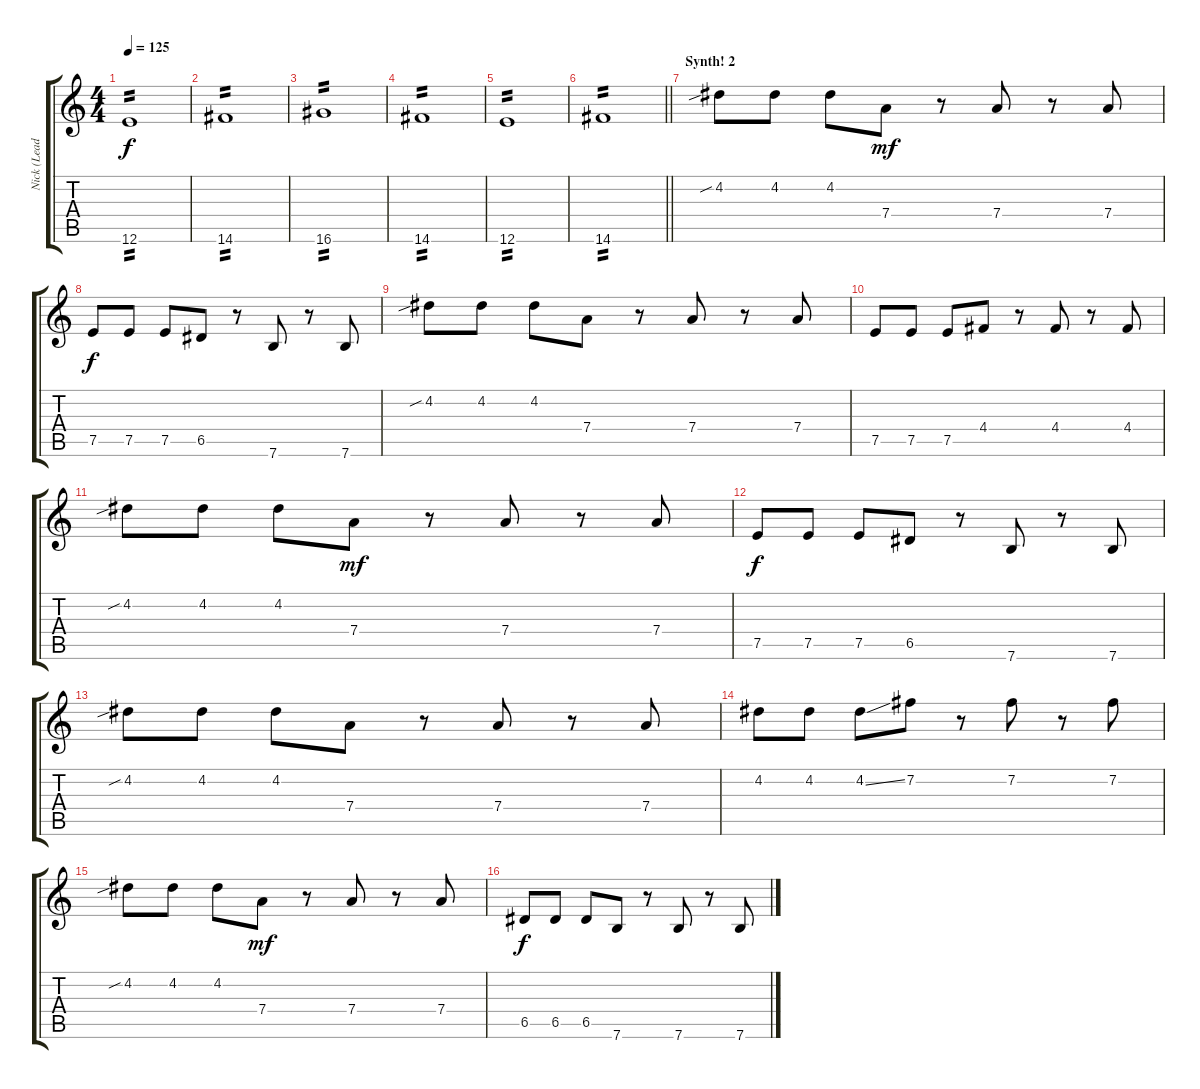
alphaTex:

\track ("Nick (Lead)" "Nick (Lead") {instrument distortionguitar}
\staff {score tabs}
\tuning (E4 B3 G3 D3 A2 E2) {hide}
\ts (4 4)
\tempo 125
\clef g2
\ks c
12.6.1{tp 2 dy f} |
14.6.1{tp 2} |
16.6.1{tp 2} |
14.6.1{tp 2} |
12.6.1{tp 2} |
\barLineRight lightlight
14.6.1{tp 2} |
\section ("" "Synth! 2")
4.2{sib}.8 4.2.8 4.2.8 7.4.8{dy mf} r.8 7.4.8 r.8 7.4.8 |
7.5.8{dy f} 7.5.8 7.5.8 6.5.8 r.8 7.6.8 r.8 7.6.8 |
4.2{sib}.8 4.2.8 4.2.8 7.4.8 r.8 7.4.8 r.8 7.4.8 |
7.5.8 7.5.8 7.5.8 4.4.8 r.8 4.4.8 r.8 4.4.8 |
4.2{sib}.8 4.2.8 4.2.8 7.4.8{dy mf} r.8 7.4.8 r.8 7.4.8 |
7.5.8{dy f} 7.5.8 7.5.8 6.5.8 r.8 7.6.8 r.8 7.6.8 |
4.2{sib}.8 4.2.8 4.2.8 7.4.8 r.8 7.4.8 r.8 7.4.8 |
4.2.8 4.2.8 4.2{ss}.8 7.2.8 r.8 7.2.8 r.8 7.2.8 |
4.2{sib}.8 4.2.8 4.2.8 7.4.8{dy mf} r.8 7.4.8 r.8 7.4.8 |
6.5.8{dy f} 6.5.8 6.5.8 7.6.8 r.8 7.6.8 r.8 7.6.8
